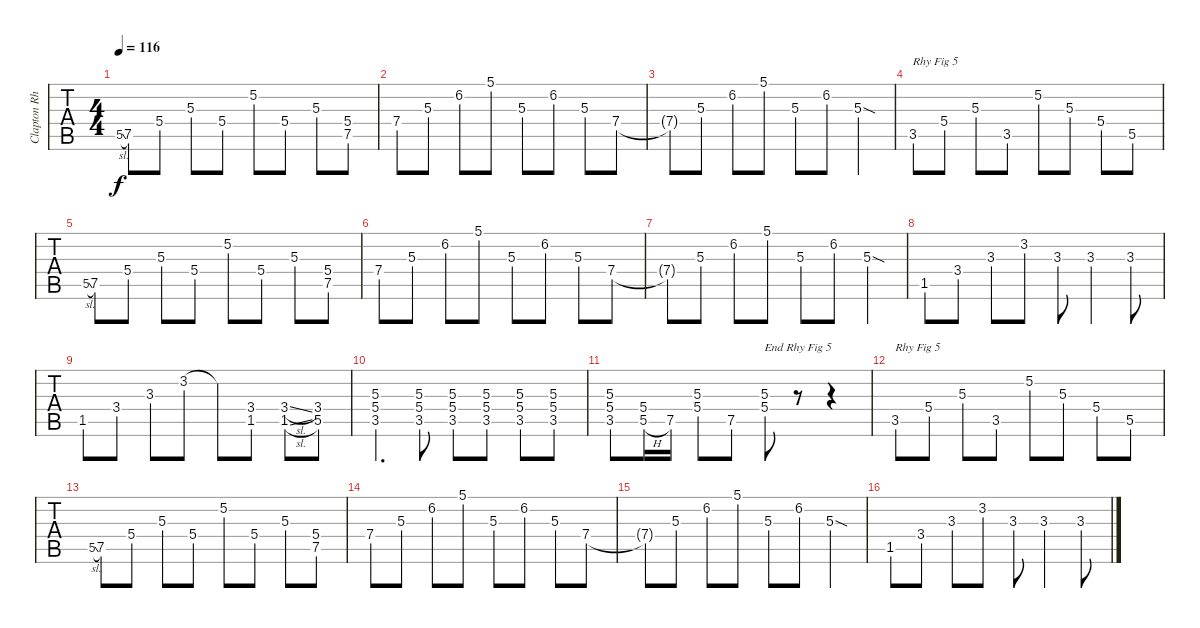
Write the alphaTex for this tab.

\track ("Clapton Rhythm (Trs. 5A/3-4B)" "Clapton Rh") {instrument overdrivenguitar}
\staff {tabs}
\tuning (E4 B3 G3 D3 A2 E2) {hide}
\ts (4 4)
\tempo 116
\clef g2
\ks c
5.5{sl}.8{gr onbeat dy f} 7.5.8 5.4.8 5.3.8 5.4.8 5.2.8 5.4.8 5.3.8 (5.4 7.5).8 |
7.4.8 5.3.8 6.2.8 5.1.8 5.3.8 6.2.8 5.3.8 7.4.8 |
7.4{t}.8 5.3.8 6.2.8 5.1.8 5.3.8 6.2.8 5.3{sod}.4 |
3.5.8{txt "Rhy Fig 5"} 5.4.8 5.3.8 3.5.8 5.2.8 5.3.8 5.4.8 5.5.8 |
5.5{sl}.8{gr onbeat} 7.5.8 5.4.8 5.3.8 5.4.8 5.2.8 5.4.8 5.3.8 (5.4 7.5).8 |
7.4.8 5.3.8 6.2.8 5.1.8 5.3.8 6.2.8 5.3.8 7.4.8 |
7.4{t}.8 5.3.8 6.2.8 5.1.8 5.3.8 6.2.8 5.3{sod}.4 |
1.5.8 3.4.8 3.3.8 3.2.8 3.3.8 3.3.4 3.3.8 |
1.5.8 3.4.8 3.3.8 3.2.8 3.2{t}.8 (3.4 1.5).8 (3.4{sl} 1.5{sl}).8 (3.4 5.5).8 |
(5.3 5.4 3.5).4{d} (5.3 5.4 3.5).8 (5.3 5.4 3.5).8 (5.3 5.4 3.5).8 (5.3 5.4 3.5).8 (5.3 5.4 3.5).8 |
(5.3 5.4 3.5).8 (5.4 5.5{h}).16 7.5.16 (5.3 5.4).8 7.5.8 (5.3 5.4).8{txt "End Rhy Fig 5"} r.8 r.4 |
3.5.8{txt "Rhy Fig 5"} 5.4.8 5.3.8 3.5.8 5.2.8 5.3.8 5.4.8 5.5.8 |
5.5{sl}.8{gr onbeat} 7.5.8 5.4.8 5.3.8 5.4.8 5.2.8 5.4.8 5.3.8 (5.4 7.5).8 |
7.4.8 5.3.8 6.2.8 5.1.8 5.3.8 6.2.8 5.3.8 7.4.8 |
7.4{t}.8 5.3.8 6.2.8 5.1.8 5.3.8 6.2.8 5.3{sod}.4 |
1.5.8 3.4.8 3.3.8 3.2.8 3.3.8 3.3.4 3.3.8
